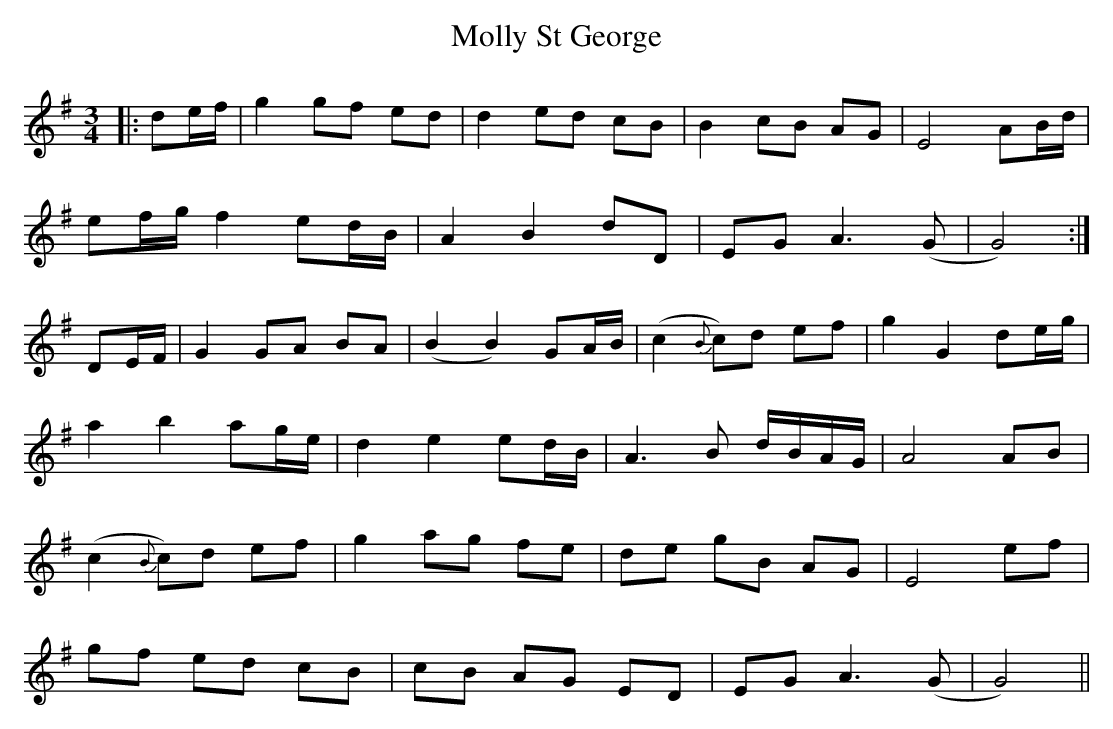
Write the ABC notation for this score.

X:1
T: Molly St George
M: 3/4
L: 1/8
K: Gmaj
|:de/f/|g2 gf ed|d2 ed cB|B2 cB AG|E4 AB/d/|
ef/g/ f2 ed/B/|A2B2dD|EG A3(G|G4):|
DE/F/|G2GA BA|(B2B2) GA/B/|(c2{B}c)d ef|g2G2de/g/|
a2b2 ag/e/|d2 e2ed/B/|A3B d/B/A/G/|A4AB|
(c2 {B}c)d ef|g2 ag fe|de gB AG|E4ef|
gf ed cB|cB AG ED|EG A3(G|G4)||
